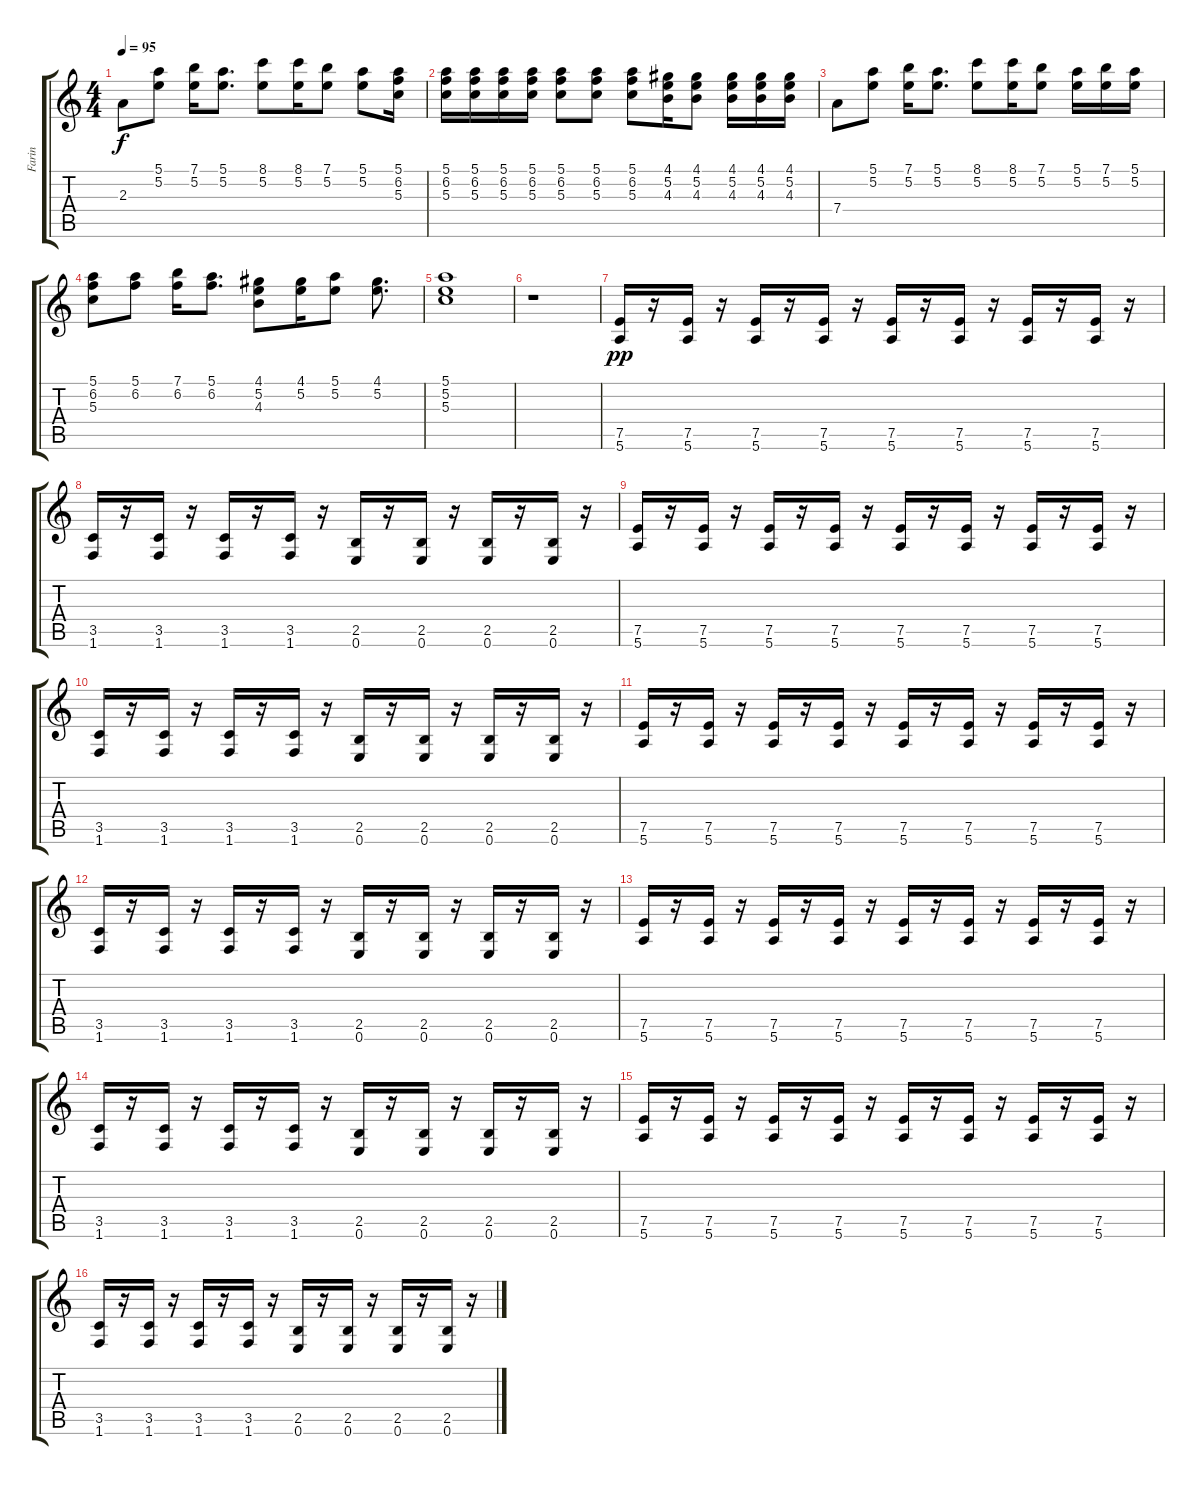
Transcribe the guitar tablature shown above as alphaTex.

\track ("Farin" "Farin") {instrument electricguitarclean}
\staff {score tabs}
\tuning (E4 B3 G3 D3 A2 E2) {hide}
\ts (4 4)
\tempo 95
\clef g2
\ks c
2.3.8{dy f} (5.1 5.2).8 (7.1 5.2).16 (5.1 5.2).8{d} (8.1 5.2).8 (8.1 5.2).16 (7.1 5.2).8 (5.1 5.2).8 (5.1 6.2 5.3).16 |
(5.1 6.2 5.3).16 (5.1 6.2 5.3).16 (5.1 6.2 5.3).16 (5.1 6.2 5.3).16 (5.1 6.2 5.3).8 (5.1 6.2 5.3).8 (5.1 6.2 5.3).8 (4.1 5.2 4.3).16 (4.1 5.2 4.3).8 (4.1 5.2 4.3).16 (4.1 5.2 4.3).16 (4.1 5.2 4.3).16 |
7.4.8 (5.1 5.2).8 (7.1 5.2).16 (5.1 5.2).8{d} (8.1 5.2).8 (8.1 5.2).16 (7.1 5.2).8 (5.1 5.2).16 (7.1 5.2).16 (5.1 5.2).16 |
(5.1 6.2 5.3).8 (5.1 6.2).8 (7.1 6.2).16 (5.1 6.2).8{d} (4.1 5.2 4.3).8 (4.1 5.2).16 (5.1 5.2).8 (4.1 5.2).8{d} |
(5.1 5.2 5.3).1 |
r.1 |
(7.5 5.6).16{dy pp} r.16 (7.5 5.6).16 r.16 (7.5 5.6).16 r.16 (7.5 5.6).16 r.16 (7.5 5.6).16 r.16 (7.5 5.6).16 r.16 (7.5 5.6).16 r.16 (7.5 5.6).16 r.16 |
(3.5 1.6).16 r.16 (3.5 1.6).16 r.16 (3.5 1.6).16 r.16 (3.5 1.6).16 r.16 (2.5 0.6).16 r.16 (2.5 0.6).16 r.16 (2.5 0.6).16 r.16 (2.5 0.6).16 r.16 |
(7.5 5.6).16 r.16 (7.5 5.6).16 r.16 (7.5 5.6).16 r.16 (7.5 5.6).16 r.16 (7.5 5.6).16 r.16 (7.5 5.6).16 r.16 (7.5 5.6).16 r.16 (7.5 5.6).16 r.16 |
(3.5 1.6).16 r.16 (3.5 1.6).16 r.16 (3.5 1.6).16 r.16 (3.5 1.6).16 r.16 (2.5 0.6).16 r.16 (2.5 0.6).16 r.16 (2.5 0.6).16 r.16 (2.5 0.6).16 r.16 |
(7.5 5.6).16 r.16 (7.5 5.6).16 r.16 (7.5 5.6).16 r.16 (7.5 5.6).16 r.16 (7.5 5.6).16 r.16 (7.5 5.6).16 r.16 (7.5 5.6).16 r.16 (7.5 5.6).16 r.16 |
(3.5 1.6).16 r.16 (3.5 1.6).16 r.16 (3.5 1.6).16 r.16 (3.5 1.6).16 r.16 (2.5 0.6).16 r.16 (2.5 0.6).16 r.16 (2.5 0.6).16 r.16 (2.5 0.6).16 r.16 |
(7.5 5.6).16 r.16 (7.5 5.6).16 r.16 (7.5 5.6).16 r.16 (7.5 5.6).16 r.16 (7.5 5.6).16 r.16 (7.5 5.6).16 r.16 (7.5 5.6).16 r.16 (7.5 5.6).16 r.16 |
(3.5 1.6).16 r.16 (3.5 1.6).16 r.16 (3.5 1.6).16 r.16 (3.5 1.6).16 r.16 (2.5 0.6).16 r.16 (2.5 0.6).16 r.16 (2.5 0.6).16 r.16 (2.5 0.6).16 r.16 |
(7.5 5.6).16 r.16 (7.5 5.6).16 r.16 (7.5 5.6).16 r.16 (7.5 5.6).16 r.16 (7.5 5.6).16 r.16 (7.5 5.6).16 r.16 (7.5 5.6).16 r.16 (7.5 5.6).16 r.16 |
(3.5 1.6).16 r.16 (3.5 1.6).16 r.16 (3.5 1.6).16 r.16 (3.5 1.6).16 r.16 (2.5 0.6).16 r.16 (2.5 0.6).16 r.16 (2.5 0.6).16 r.16 (2.5 0.6).16 r.16
